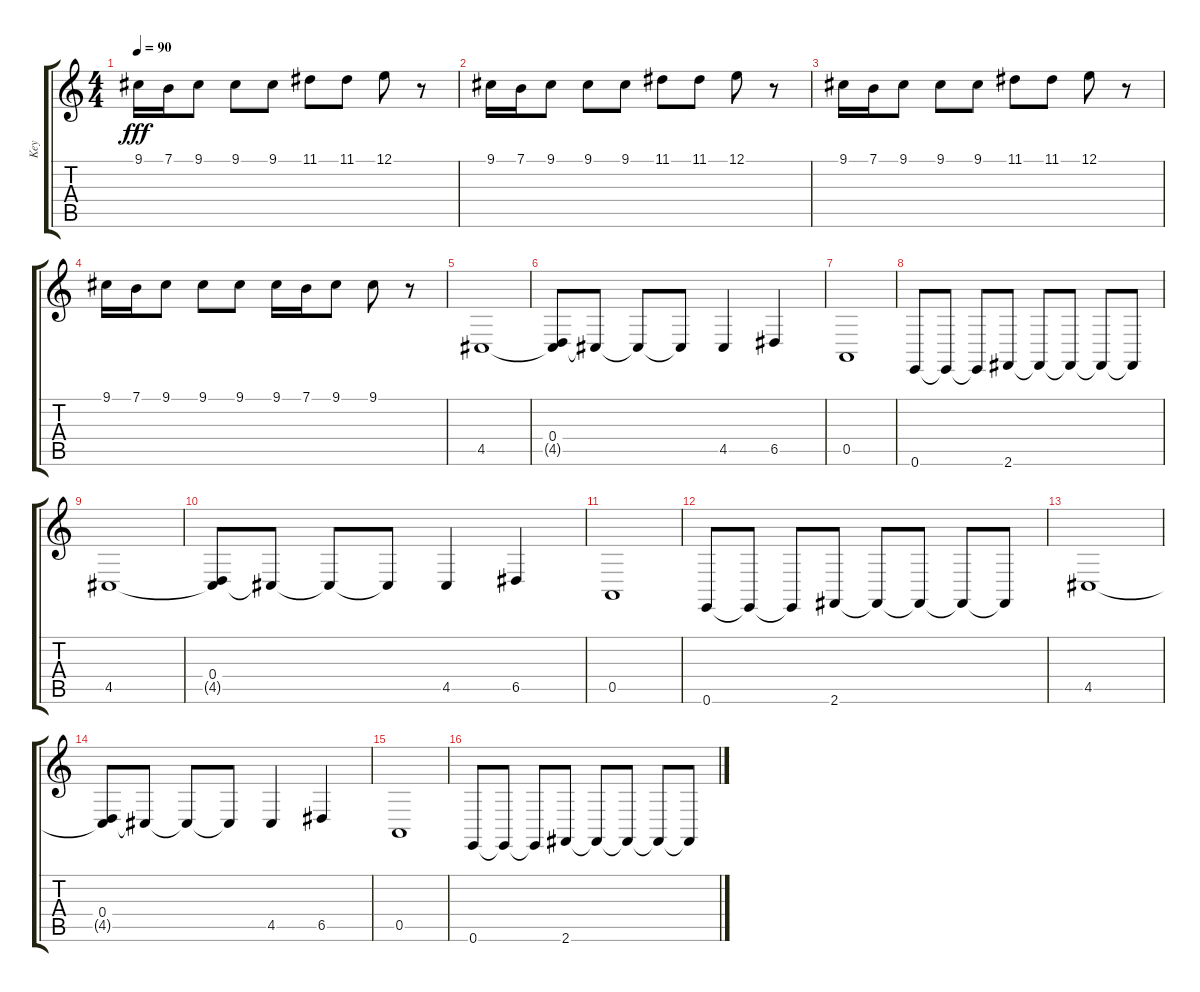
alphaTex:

\track ("Key" "Key") {instrument stringensemble1}
\staff {score tabs}
\tuning (E4 B3 G3 D3 A2 E2) {hide}
\ts (4 4)
\tempo 90
\clef g2
\ks c
9.1.16{dy fff} 7.1.16 9.1.8 9.1.8 9.1.8 11.1.8 11.1.8 12.1.8 r.8 |
9.1.16 7.1.16 9.1.8 9.1.8 9.1.8 11.1.8 11.1.8 12.1.8 r.8 |
9.1.16 7.1.16 9.1.8 9.1.8 9.1.8 11.1.8 11.1.8 12.1.8 r.8 |
9.1.16 7.1.16 9.1.8 9.1.8 9.1.8 9.1.16 7.1.16 9.1.8 9.1.8 r.8 |
4.5.1{volume 10} |
(0.4 4.5{t}).8 4.5{t}.8 4.5{t}.8 4.5{t}.8 4.5.4 6.5.4 |
0.5.1 |
0.6.8 0.6{t}.8 0.6{t}.8 2.6.8 2.6{t}.8 2.6{t}.8 2.6{t}.8 2.6{t}.8 |
4.5.1 |
(0.4 4.5{t}).8 4.5{t}.8 4.5{t}.8 4.5{t}.8 4.5.4 6.5.4 |
0.5.1 |
0.6.8 0.6{t}.8 0.6{t}.8 2.6.8 2.6{t}.8 2.6{t}.8 2.6{t}.8 2.6{t}.8 |
4.5.1 |
(0.4 4.5{t}).8 4.5{t}.8 4.5{t}.8 4.5{t}.8 4.5.4 6.5.4 |
0.5.1 |
0.6.8 0.6{t}.8 0.6{t}.8 2.6.8 2.6{t}.8 2.6{t}.8 2.6{t}.8 2.6{t}.8
